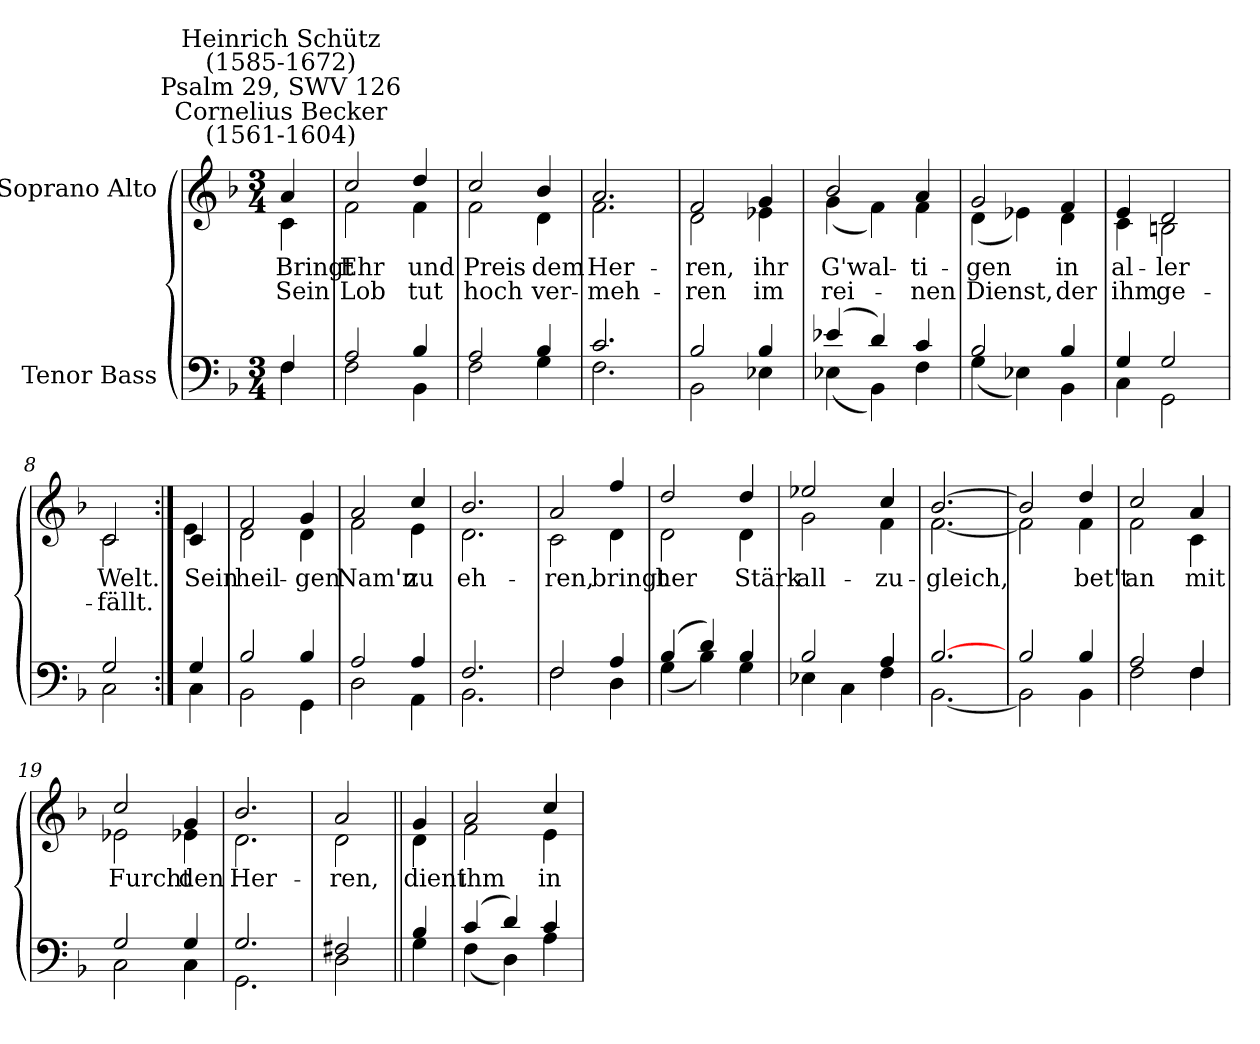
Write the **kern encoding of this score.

**kern	**kern	**text	**text
*part2	*part1	*part1	*part1
*staff2	*staff1	*staff1	*staff1
*I"Tenor Bass	*I"Soprano Alto	*	*
*clefF4	*clefG2	*	*
*k[b-]	*k[b-]	*	*
*F:	*F:	*	*
*M3/4	*M3/4	*	*
=	=	=	=
*^	*^	*	*
!	!	!LO:TX:a:cj:t=Cornelius Becker\n(1561-1604)	!	!	!
!	!	!LO:TX:a:cj:t=Psalm 29, SWV 126	!	!	!
!	!	!LO:TX:a:cj:t=Heinrich Schütz\n(1585-1672)	!	!	!
!	!	!	!	!LO:LY:b	!LO:LY:b
4F/	4F\	4a/	4c\	Bringt	Sein
=1	=1	=1	=1	=1	=1
!	!	!	!	!LO:LY:b	!LO:LY:b
2A/	2F\	2cc/	2f\	Ehr	Lob
!	!	!	!	!LO:LY:b	!LO:LY:b
4B-/	4BB-\	4dd/	4f\	und	tut
=2	=2	=2	=2	=2	=2
!	!	!	!	!LO:LY:b	!LO:LY:b
2A/	2F\	2cc/	2f\	Preis	hoch
!	!	!	!	!LO:LY:b	!LO:LY:b
4B-/	4G\	4b-/	4d\	dem	ver-
=3	=3	=3	=3	=3	=3
!	!	!	!	!LO:LY:b	!LO:LY:b
2.c/	2.F\	2.a/	2.f\	-Her-	-meh-
=4	=4	=4	=4	=4	=4
!	!	!	!	!LO:LY:b	!LO:LY:b
2B-/	2BB-\	2f/	2d\	-ren,	ren
!	!	!	!	!LO:LY:b	!LO:LY:b
4B-/	4E-X\	4g/	4e-X\	ihr	im
=5	=5	=5	=5	=5	=5
!	!	!	!	!LO:LY:b	!LO:LY:b
(>4e-X/	(<4E-X\	2b-/	(<4g\	G'wal-	rei-
4d/)	4BB-\)	.	4f\)	.	.
!	!	!	!	!LO:LY:b	!LO:LY:b
4c/	4F\	4a/	4f\	ti-	-nen
=6	=6	=6	=6	=6	=6
!	!	!	!	!LO:LY:b	!LO:LY:b
2B-/	(<4G\	2g/	(<4d\	gen	Dienst,
.	4E-X\)	.	4e-X\)	.	.
!	!	!	!	!LO:LY:b	!LO:LY:b
4B-/	4BB-\	4f/	4d\	in	der
=7	=7	=7	=7	=7	=7
!	!	!	!	!LO:LY:b	!LO:LY:b
4G/	4C\	4e/	4c\	al-	-ihm
!	!	!	!	!LO:LY:b	!LO:LY:b
2G/	2GG\	2d/	2Bn\	ler	ge-
=8	=8	=8	=8	=8	=8
!	!	!	!	!LO:LY:b	!LO:LY:b
2G/	2C\	2c/	2c\	-Welt.	fällt.
!!LO:LB:g=z	!!
=9:|!	=9:|!	=9:|!	=9:|!	=9:|!	=9:|!
!	!	!	!	!LO:LY:b	!
4G/	4C\	4c/	4e\	Sein	.
=10	=10	=10	=10	=10	=10
!	!	!	!	!LO:LY:b	!
2B-/	2BB-\	2f/	2d\	heil-	.
!	!	!	!	!LO:LY:b	!
4B-/	4GG\	4g/	4d\	-gen	.
=11	=11	=11	=11	=11	=11
!	!	!	!	!LO:LY:b	!
2A/	2D\	2a/	2f\	Nam'n	.
!	!	!	!	!LO:LY:b	!
4A/	4AA\	4cc/	4e\	zu	.
=12	=12	=12	=12	=12	=12
!	!	!	!	!LO:LY:b	!
2.F/	2.BB-\	2.b-/	2.d\	eh-	.
=13	=13	=13	=13	=13	=13
!	!	!	!	!LO:LY:b	!
2F/	2F\	2a/	2c\	-ren,	.
!	!	!	!	!LO:LY:b	!
4A/	4D\	4ff/	4d\	bringt	.
=14	=14	=14	=14	=14	=14
!	!	!	!	!LO:LY:b	!
(>4B-/	(<4G\	2dd/	2d\	her	.
4d/)	4B-\)	.	.	.	.
!	!	!	!	!LO:LY:b	!
4B-/	4G\	4dd/	4d\	Stärk	.
=15	=15	=15	=15	=15	=15
!	!	!	!	!LO:LY:b	!
2B-/	4E-X\	2ee-X/	2g\	all-	.
.	4C\	.	.	.	.
!	!	!	!	!LO:LY:b	!
4A/	4F\	4cc/	4f\	-zu-	.
=16	=16	=16	=16	=16	=16
!	!	!	!	!LO:LY:b	!
[2.B-/	[2.BB-\	[2.b-/	[2.f\	-gleich,	.
=17	=17	=17	=17	=17	=17
2B-/	2BB-\]	2b-/]	2f\]	.	.
!	!	!	!	!LO:LY:b	!
4B-/	4BB-\	4dd/	4f\	bet't	.
=18	=18	=18	=18	=18	=18
!	!	!	!	!LO:LY:b	!
2A/	2F\	2cc/	2f\	an	.
!	!	!	!	!LO:LY:b	!
4F/	4F\	4a/	4c\	mit	.
=19	=19	=19	=19	=19	=19
!	!	!	!	!LO:LY:b	!
2G/	2C\	2cc/	2e-X\	Furcht	.
!	!	!	!	!LO:LY:b	!
4G/	4C\	4g/	4e-X\	den	.
=20	=20	=20	=20	=20	=20
!	!	!	!	!LO:LY:b	!
2.G/	2.GG\	2.b-/	2.d\	Her-	.
=21	=21	=21	=21	=21	=21
!	!	!	!	!LO:LY:b	!
2F#X/	2D\	2a/	2d\	-ren,	.
!!LO:LB:g=z	!!
=22||	=22||	=22||	=22||	=22||	=22||
!	!	!	!	!LO:LY:b	!
4B-/	4G\	4g/	4d\	dient	.
=23	=23	=23	=23	=23	=23
!	!	!	!	!LO:LY:b	!
(>4c/	(<4F\	2a/	2f\	ihm	.
4d/)	4D\)	.	.	.	.
!	!	!	!	!LO:LY:b	!
4c/	4A\	4cc/	4e\	in	.
*v	*v	*	*	*	*
*	*v	*v	*	*
=	=	=	=
*-	*-	*-	*-
